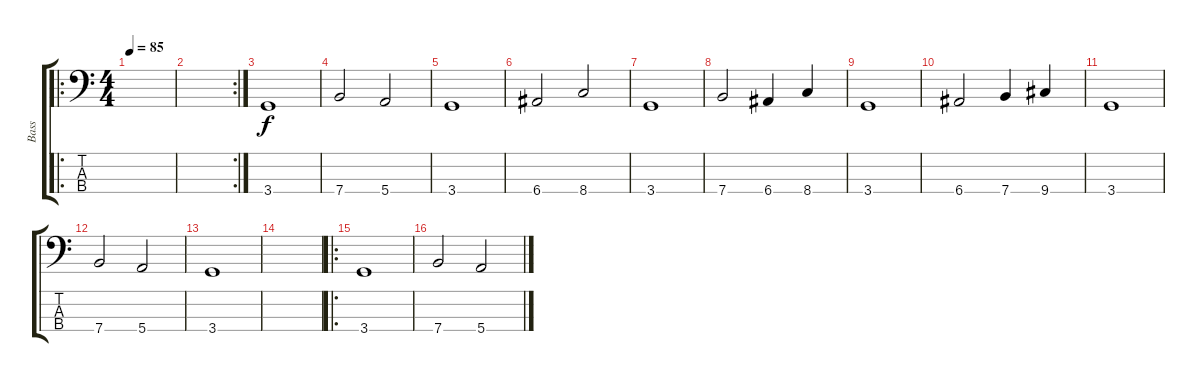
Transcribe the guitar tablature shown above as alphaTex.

\track ("Bass" "Bass") {instrument electricbassfinger}
\staff {score tabs}
\tuning (G2 D2 A1 E1) {hide}
\ro
\ts (4 4)
\tempo 85
\clef f4
\ks c
|
\rc 2
|
3.4.1 |
7.4.2 5.4.2 |
3.4.1 |
6.4.2 8.4.2 |
3.4.1 |
7.4.2 6.4.4 8.4.4 |
3.4.1 |
6.4.2 7.4.4 9.4.4 |
3.4.1 |
7.4.2 5.4.2 |
3.4.1 |
|
\ro
3.4.1{volume 13} |
7.4.2 5.4.2
